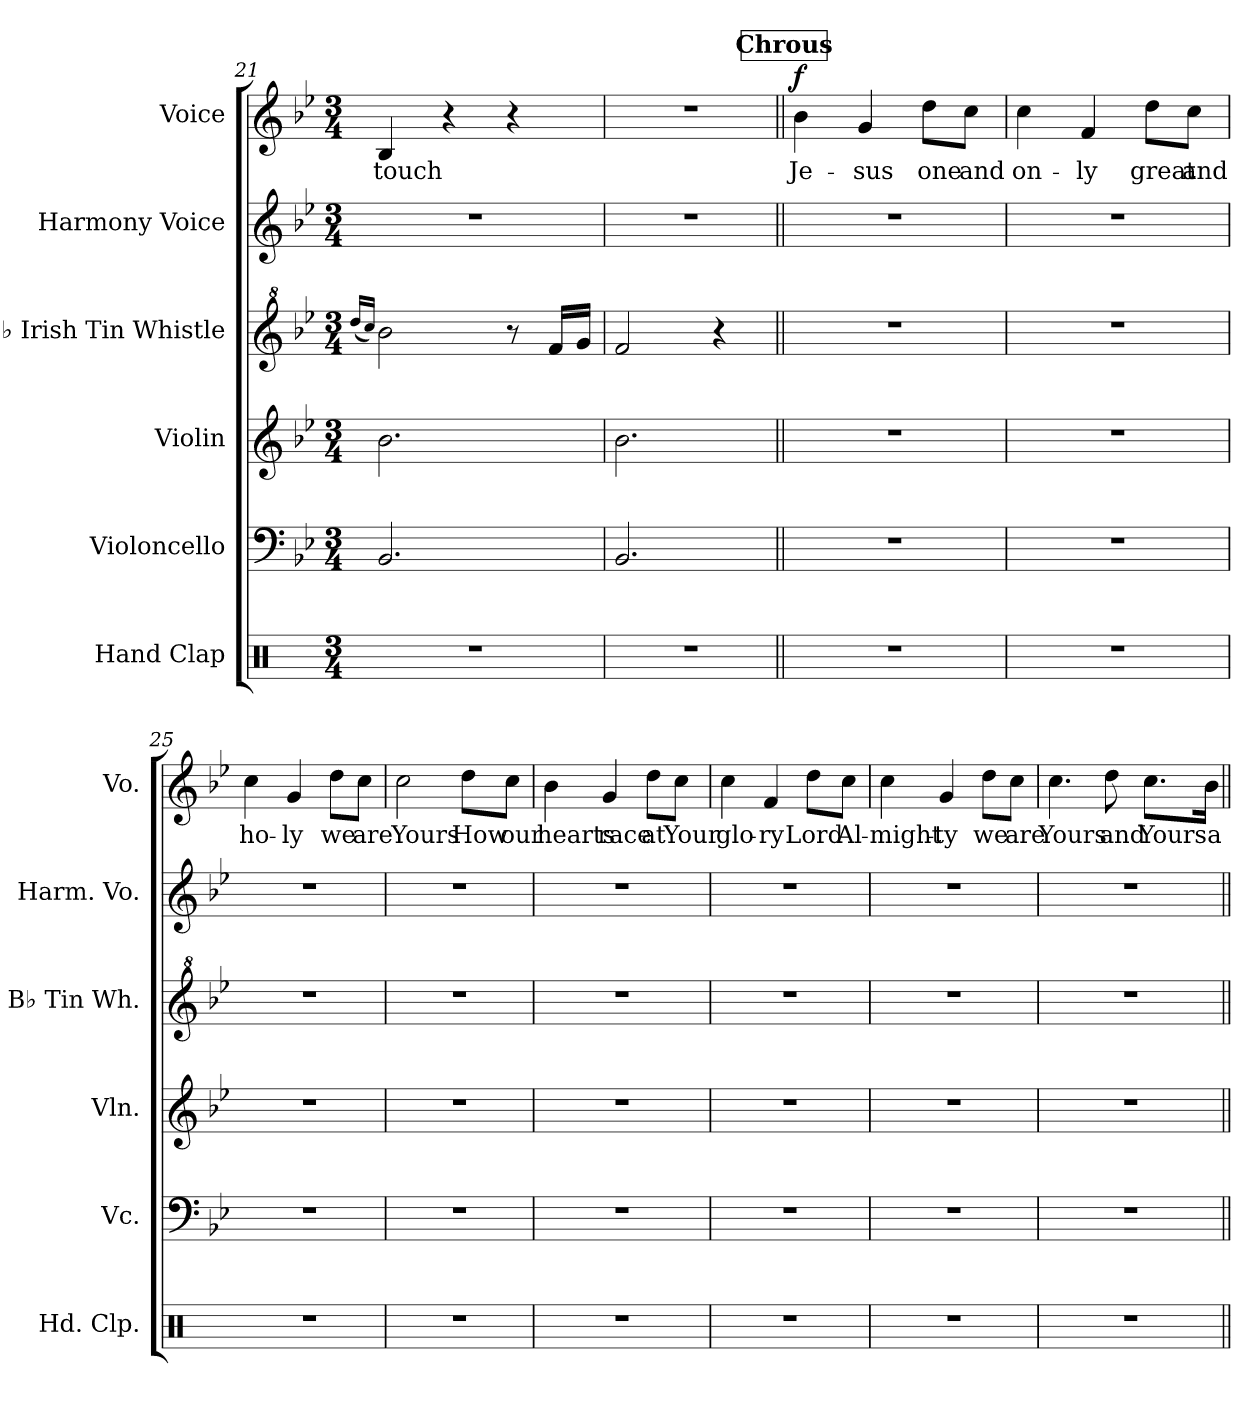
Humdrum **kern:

**kern	**kern	**kern	**kern	**kern	**kern	**text	**dynam
*part6	*part5	*part4	*part3	*part2	*part1	*part1	*part1
*staff6	*staff5	*staff4	*staff3	*staff2	*staff1	*staff1	*staff1
*I"Hand Clap	*I"Violoncello	*I"Violin	*I"B♭ Irish Tin Whistle	*I"Harmony Voice	*I"Voice	*	*
*I'Hd. Clp.	*I'Vc.	*I'Vln.	*I'B♭ Tin Wh.	*I'Harm. Vo.	*I'Vo.	*	*
*clefX	*clefF4	*clefG2	*clefG^2	*clefG2	*clefG2	*	*
*k[]	*k[b-e-]	*k[b-e-]	*k[b-e-]	*k[b-e-]	*k[b-e-]	*	*
*M3/4	*M3/4	*M3/4	*M3/4	*M3/4	*M3/4	*	*
=21	=21	=21	=21	=21	=21	=21	=21
.	.	.	(<16qddd/LL	.	.	.	.
.	.	.	16qccc/JJ)	.	.	.	.
!	!	!	!	!	!	!LO:LY:b	!
2.r	2.BB-/	2.b-\	2bb-\	2.r	4B-/	touch	.
.	.	.	.	.	4r	.	.
.	.	.	8r	.	4r	.	.
.	.	.	16ff/LL	.	.	.	.
.	.	.	16gg/JJ	.	.	.	.
=22	=22	=22	=22	=22	=22	=22	=22
2.r	2.BB-/	2.b-\	2ff/	2.r	2.r	.	.
.	.	.	4r	.	.	.	.
!!LO:PB:g=z
!!LO:REH:place=s1:a:B:fs=14:t=Chrous
=23||	=23||	=23||	=23||	=23||	=23||	=23||	=23||
!	!	!	!	!	!	!LO:LY:b	!LO:DY:b
2.r	2.r	2.r	2.r	2.r	4b-\	Je-	f
!	!	!	!	!	!	!LO:LY:b	!
.	.	.	.	.	4g/	-sus	.
!	!	!	!	!	!	!LO:LY:b	!
.	.	.	.	.	8dd\L	one	.
!	!	!	!	!	!	!LO:LY:b	!
.	.	.	.	.	8cc\J	and	.
=24	=24	=24	=24	=24	=24	=24	=24
!	!	!	!	!	!	!LO:LY:b	!
2.r	2.r	2.r	2.r	2.r	4cc\	on-	.
!	!	!	!	!	!	!LO:LY:b	!
.	.	.	.	.	4f/	-ly	.
!	!	!	!	!	!	!LO:LY:b	!
.	.	.	.	.	8dd\L	great	.
!	!	!	!	!	!	!LO:LY:b	!
.	.	.	.	.	8cc\J	and	.
=25	=25	=25	=25	=25	=25	=25	=25
!	!	!	!	!	!	!LO:LY:b	!
2.r	2.r	2.r	2.r	2.r	4cc\	ho-	.
!	!	!	!	!	!	!LO:LY:b	!
.	.	.	.	.	4g/	-ly	.
!	!	!	!	!	!	!LO:LY:b	!
.	.	.	.	.	8dd\L	we	.
!	!	!	!	!	!	!LO:LY:b	!
.	.	.	.	.	8cc\J	are	.
=26	=26	=26	=26	=26	=26	=26	=26
!	!	!	!	!	!	!LO:LY:b	!
2.r	2.r	2.r	2.r	2.r	2cc\	Yours	.
!	!	!	!	!	!	!LO:LY:b	!
.	.	.	.	.	8dd\L	How	.
!	!	!	!	!	!	!LO:LY:b	!
.	.	.	.	.	8cc\J	our	.
!!LO:LB:g=z
=27	=27	=27	=27	=27	=27	=27	=27
!	!	!	!	!	!	!LO:LY:b	!
2.r	2.r	2.r	2.r	2.r	4b-\	hearts	.
!	!	!	!	!	!	!LO:LY:b	!
.	.	.	.	.	4g/	race	.
!	!	!	!	!	!	!LO:LY:b	!
.	.	.	.	.	8dd\L	at	.
!	!	!	!	!	!	!LO:LY:b	!
.	.	.	.	.	8cc\J	Your	.
=28	=28	=28	=28	=28	=28	=28	=28
!	!	!	!	!	!	!LO:LY:b	!
2.r	2.r	2.r	2.r	2.r	4cc\	glo-	.
!	!	!	!	!	!	!LO:LY:b	!
.	.	.	.	.	4f/	-ry	.
!	!	!	!	!	!	!LO:LY:b	!
.	.	.	.	.	8dd\L	Lord	.
!	!	!	!	!	!	!LO:LY:b	!
.	.	.	.	.	8cc\J	Al-	.
=29	=29	=29	=29	=29	=29	=29	=29
!	!	!	!	!	!	!LO:LY:b	!
2.r	2.r	2.r	2.r	2.r	4cc\	-might-	.
!	!	!	!	!	!	!LO:LY:b	!
.	.	.	.	.	4g/	-ty	.
!	!	!	!	!	!	!LO:LY:b	!
.	.	.	.	.	8dd\L	we	.
!	!	!	!	!	!	!LO:LY:b	!
.	.	.	.	.	8cc\J	are	.
=30	=30	=30	=30	=30	=30	=30	=30
!	!	!	!	!	!	!LO:LY:b	!
2.r	2.r	2.r	2.r	2.r	4.cc\	Yours	.
!	!	!	!	!	!	!LO:LY:b	!
.	.	.	.	.	8dd\	and	.
!	!	!	!	!	!	!LO:LY:b	!
.	.	.	.	.	8.cc\L	Yours	.
!	!	!	!	!	!	!LO:LY:b	!
.	.	.	.	.	16b-\Jk	a-	.
=||	=||	=||	=||	=||	=||	=||	=||
*-	*-	*-	*-	*-	*-	*-	*-
